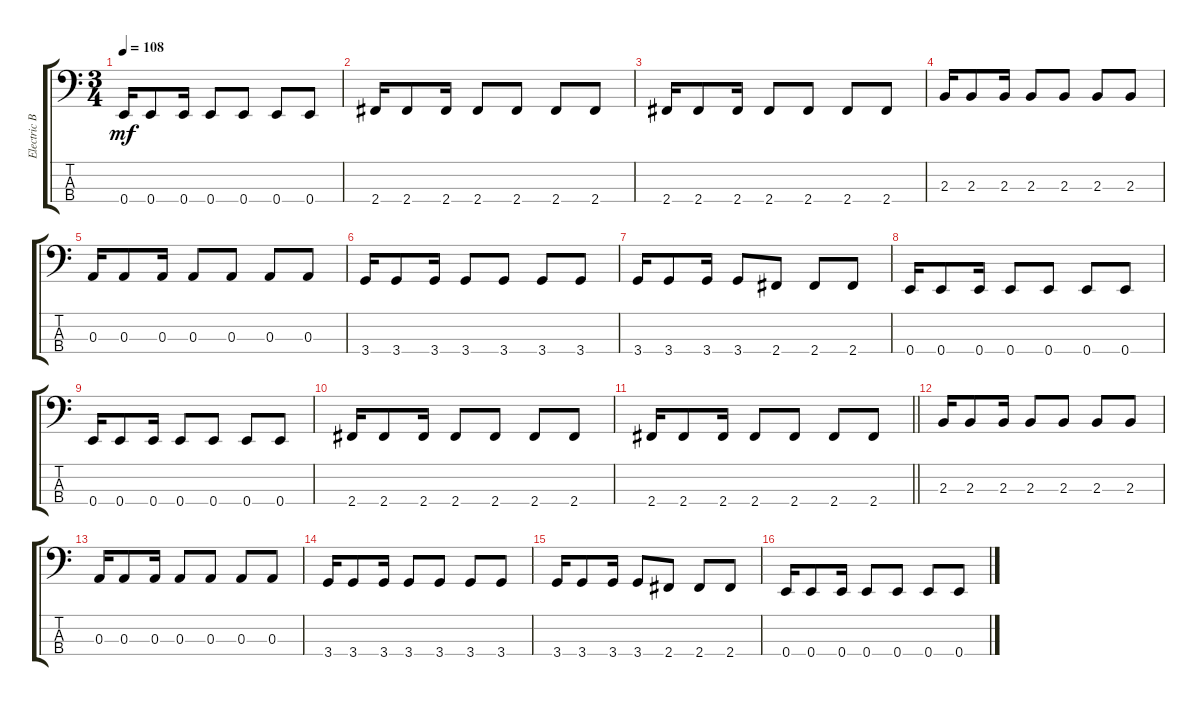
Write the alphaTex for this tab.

\track ("Electric Bass" "Electric B") {instrument electricbassfinger}
\staff {score tabs}
\tuning (G2 D2 A1 E1) {hide}
\ts (3 4)
\tempo 108
\clef f4
\ks c
0.4.16{dy mf} 0.4.8 0.4.16 0.4.8 0.4.8 0.4.8 0.4.8 |
2.4.16 2.4.8 2.4.16 2.4.8 2.4.8 2.4.8 2.4.8 |
2.4.16 2.4.8 2.4.16 2.4.8 2.4.8 2.4.8 2.4.8 |
2.3.16 2.3.8 2.3.16 2.3.8 2.3.8 2.3.8 2.3.8 |
0.3.16 0.3.8 0.3.16 0.3.8 0.3.8 0.3.8 0.3.8 |
3.4.16 3.4.8 3.4.16 3.4.8 3.4.8 3.4.8 3.4.8 |
3.4.16 3.4.8 3.4.16 3.4.8 2.4.8 2.4.8 2.4.8 |
0.4.16 0.4.8 0.4.16 0.4.8 0.4.8 0.4.8 0.4.8 |
0.4.16 0.4.8 0.4.16 0.4.8 0.4.8 0.4.8 0.4.8 |
2.4.16 2.4.8 2.4.16 2.4.8 2.4.8 2.4.8 2.4.8 |
\barLineRight lightlight
2.4.16 2.4.8 2.4.16 2.4.8 2.4.8 2.4.8 2.4.8 |
2.3.16 2.3.8 2.3.16 2.3.8 2.3.8 2.3.8 2.3.8 |
0.3.16 0.3.8 0.3.16 0.3.8 0.3.8 0.3.8 0.3.8 |
3.4.16 3.4.8 3.4.16 3.4.8 3.4.8 3.4.8 3.4.8 |
3.4.16 3.4.8 3.4.16 3.4.8 2.4.8 2.4.8 2.4.8 |
0.4.16 0.4.8 0.4.16 0.4.8 0.4.8 0.4.8 0.4.8
